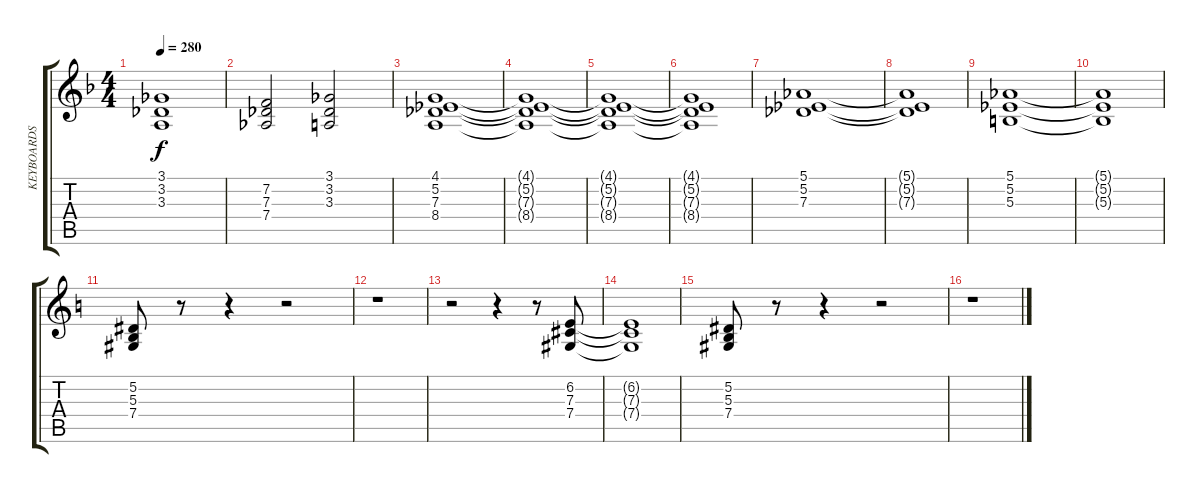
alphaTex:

\track ("KEYBOARDS" "KEYBOARDS") {instrument synthstrings1 bank 1}
\staff {score tabs}
\tuning (Eb4 Bb3 Gb3 Db3 Ab2 Eb2) {hide}
\ts (4 4)
\tempo 280
\clef g2
\ks dminor
(3.1 3.2 3.3).1{dy f} |
(7.2 7.3 7.4).2 (3.1 3.2 3.3).2 |
(4.1 5.2 7.3 8.4).1 |
(4.1{t} 5.2{t} 7.3{t} 8.4{t}).1 |
(4.1{t} 5.2{t} 7.3{t} 8.4{t}).1 |
(4.1{t} 5.2{t} 7.3{t} 8.4{t}).1 |
(5.1 5.2 7.3).1 |
(5.1{t} 5.2{t} 7.3{t}).1 |
(5.1 5.2 5.3).1 |
(5.1{t} 5.2{t} 5.3{t}).1 |
\ks c
(5.2 5.3 7.4).8 r.8 r.4 r.2 |
r.1 |
r.2 r.4 r.8 (6.2 7.3 7.4).8 |
(6.2{t} 7.3{t} 7.4{t}).1 |
(5.2 5.3 7.4).8 r.8 r.4 r.2 |
r.1
